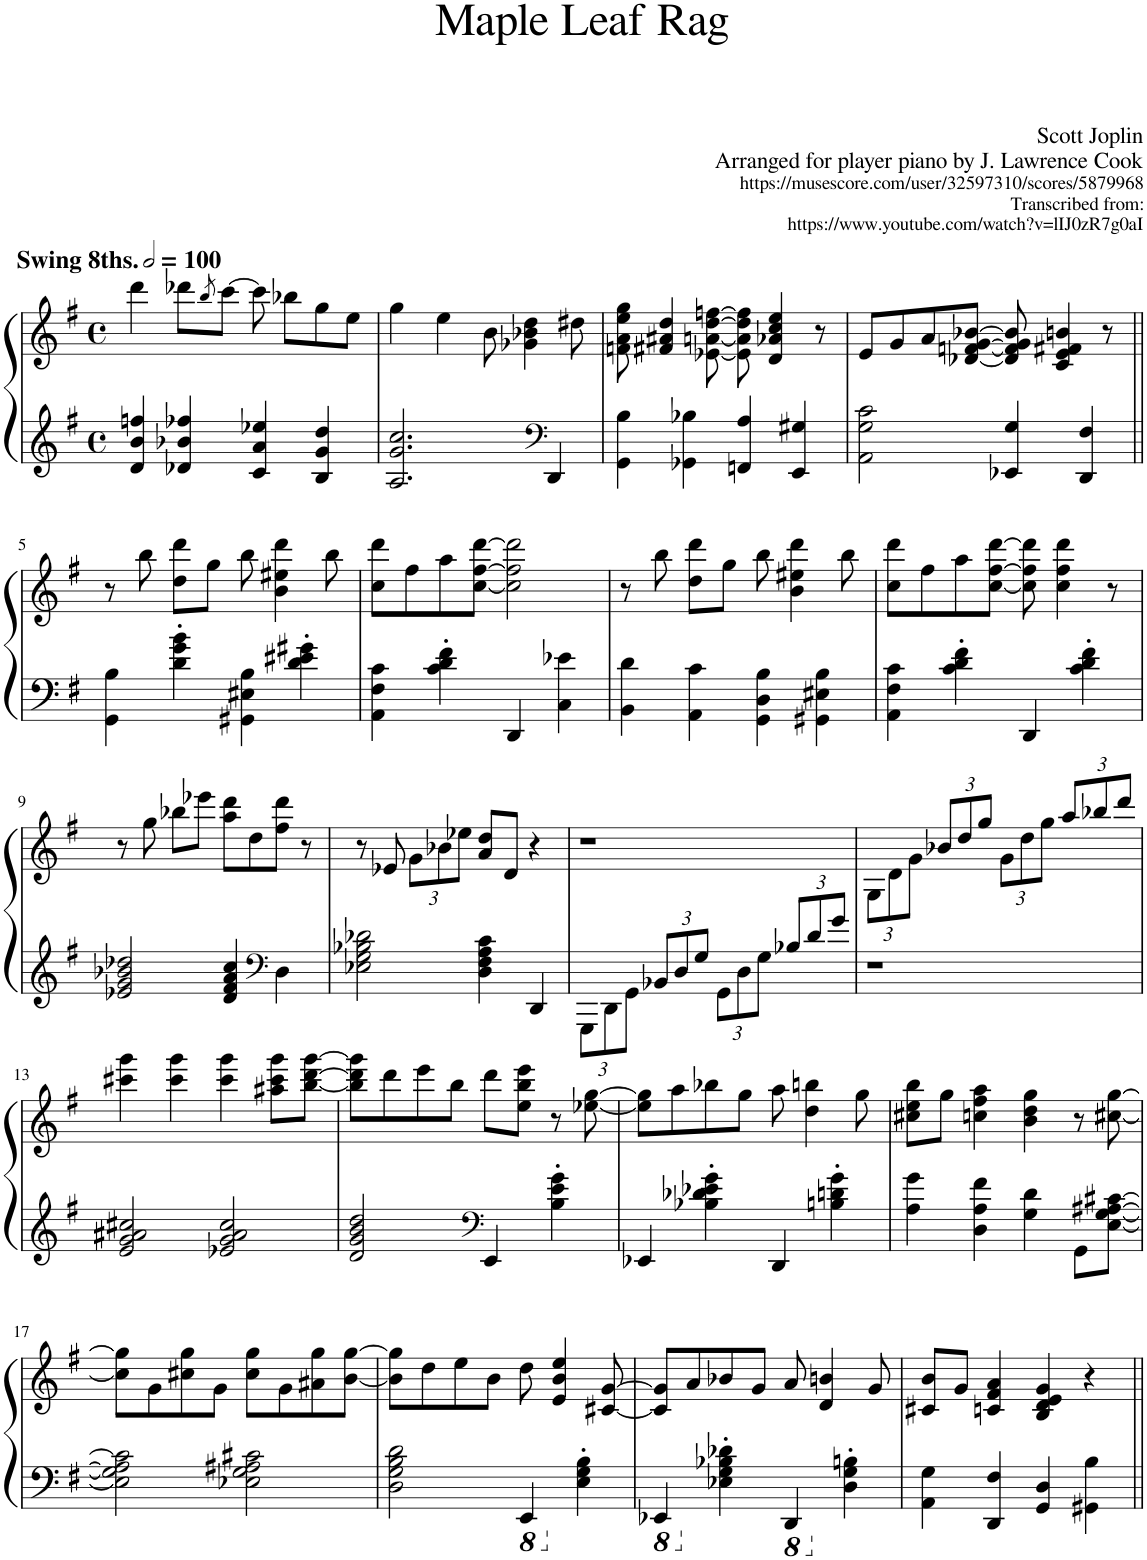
**kern	**kern
*part1	*part1
*staff2	*staff1
*I"Piano	*
*I'Pno.	*
*clefG2	*clefG2
*k[f#]	*k[f#]
*G:	*G:
*M4/4	*M4/4
*met(c)	*met(c)
*MM200	*MM200
=1	=1
!	!LO:TX:a:B:t=Swing 8ths.
4d/ 4b/ 4ffn/	4ddd\
4d-X/ 4b-X/ 4ff-X/	8ddd-X\L
.	8qbb/
.	[8ccc\J
4c/ 4a/ 4ee-X/	8ccc\]
.	8bb-X\L
4B/ 4g/ 4dd/	8gg\
.	8ee\J
=2	=2
2.A/ 2.g/ 2.cc/	4gg\
.	4ee\
.	8b\
.	4g-X\ 4b-X\ 4dd\
*clefF4	*
4DD/	.
.	8dd#X\
=3	=3
4GG\ 4B\	8fn\ 8a\ 8ee\ 8gg\
.	4f#X/ 4a#X/ 4dd/
4GG-X\ 4B-X\	.
.	[8e-X\ [8an\ [8dd\ [8ffn\
4FFn/ 4A/	8e-\] 8a\] 8dd\] 8ff\]
.	4d/ 4a-X/ 4cc/ 4ee/
4EE/ 4G#X/	.
.	8r
=4	=4
2AA\ 2G\ 2c\	8e/L
.	8g/
.	8a/
.	[8d-X/ [8fn/ [8g/ [8b-X/J
4EE-X/ 4G/	8d-/] 8f/] 8g/] 8b-/]
.	4c/ 4e/ 4f#X/ 4bn/
4DD/ 4F#/	.
.	8r
!!LO:LB:g=z
=5||	=5||
4GG\ 4B\	8r
.	8bb\
4d\' 4g\' 4b\'	8dd\ 8ddd\L
.	8gg\J
4GG#X\ 4E#X\ 4B\	8bb\
.	4b\ 4ee#X\ 4ddd\
4d\' 4e#X\' 4g#X\'	.
.	8bb\
=6	=6
4AA\ 4F#\ 4c\	8cc\ 8ddd\L
.	8ff#\
4c\' 4d\' 4f#\'	8aa\
.	[8cc\ [8ff#\ [8ddd\J
4DD/	2cc\] 2ff#\] 2ddd\]
4C\ 4e-X\	.
=7	=7
4BB\ 4d\	8r
.	8bb\
4AA\ 4c\	8dd\ 8ddd\L
.	8gg\J
4GG\ 4D\ 4B\	8bb\
.	4b\ 4ee#X\ 4ddd\
4GG#X\ 4E#X\ 4B\	.
.	8bb\
=8	=8
4AA\ 4F#\ 4c\	8cc\ 8ddd\L
.	8ff#\
4c\' 4d\' 4f#\'	8aa\
.	[8cc\ [8ff#\ [8ddd\J
4DD/	8cc\] 8ff#\] 8ddd\]
.	4cc\ 4ff#\ 4ddd\
4c\' 4d\' 4f#\'	.
.	8r
!!LO:LB:g=z
=9	=9
2e-X/ 2g/ 2b-X/ 2dd-X/	8r
.	8gg\
.	8bb-X\L
.	8eee-X\J
4d/ 4f#/ 4a/ 4cc/	8aa\ 8ddd\L
.	8dd\
*clefF4	*
4D\	8ff#\ 8ddd\J
.	8r
=10	=10
2E-X\ 2G\ 2B-X\ 2d-X\	8r
.	8e-X/
*	*Xbrackettup
.	12g\L
.	12b-X\
.	12ee-X\J
4D\ 4F#\ 4A\ 4c\	8a/ 8dd/L
.	8d/J
4DD/	4r
=11	=11
*Xbrackettup	*
12GGG\L	1r
12DD\	.
12GG\J	.
12BB-X/L	.
12D/	.
12G/J	.
12GG\L	.
12D\	.
12G\J	.
12B-X/L	.
12d/	.
12g/J	.
=12	=12
1r	12G\L
.	12d\
.	12g\J
.	12b-X/L
.	12dd/
.	12gg/J
.	12g\L
.	12dd\
.	12gg\J
.	12aa/L
.	12bb-X/
.	12ddd/J
!!LO:LB:g=z
=13	=13
2e/ 2g/ 2a#X/ 2cc#X/	4ccc#X\ 4ggg\
.	4ccc#\ 4ggg\
2e-X/ 2g/ 2a#/ 2cc#/	4ccc#\ 4ggg\
.	8aa#X\ 8ccc#\ 8ggg\L
.	[8bb\ [8ddd\ [8ggg\J
=14	=14
2d/ 2g/ 2b/ 2dd/	8bb\] 8ddd\] 8ggg\]L
.	8ddd\
.	8eee\
.	8bb\J
*clefF4	*
4EE/	8ddd\L
.	8ee\ 8bb\ 8eee\J
4B\' 4e\' 4g\'	8r
.	[8ee-X\ [8gg\
=15	=15
4EE-X/	8ee-\] 8gg\]L
.	8aa\
4B-X\' 4d-X\' 4e-X\' 4g\'	8bb-X\
.	8gg\J
4DD/	8aa\
.	4dd\ 4bbn\
4Bn\' 4dn\' 4g\'	.
.	8gg\
=16	=16
4A\ 4g\	8cc#X\ 8ee\ 8bb\L
.	8gg\J
4D\ 4A\ 4f#\	4ccn\ 4ff#\ 4aa\
4G\ 4d\	4b\ 4dd\ 4gg\
8GG\L	8r
[8E\ [8G\ [8A#X\ [8c#X\J	[8cc#X\ [8gg\
!!LO:LB:g=z
=17	=17
2E\] 2G\] 2A#\] 2c#\]	8cc#\] 8gg\]L
.	8g\
.	8cc#X\ 8gg\
.	8g\J
2E-X\ 2G\ 2A#X\ 2c#X\	8cc#\ 8gg\L
.	8g\
.	8a#X\ 8gg\
.	[8b\ [8gg\J
=18	=18
2D\ 2G\ 2B\ 2d\	8b\] 8gg\]L
.	8dd\
.	8ee\
.	8b\J
*8ba	*
4EEE/	8dd\
.	4e/ 4b/ 4ee/
*X8ba	*
4E\' 4G\' 4B\'	.
.	[8c#X/ [8g/
=19	=19
*8ba	*
4EEE-X/	8c#/] 8g/]L
.	8a/
*X8ba	*
4E-X\' 4G\' 4B-X\' 4d-X\'	8b-X/
.	8g/J
*8ba	*
4DDD/	8a/
.	4d/ 4bn/
*X8ba	*
4D\' 4G\' 4Bn\'	.
.	8g/
=20	=20
4AA\ 4G\	8c#X/ 8b/L
.	8g/J
4DD/ 4F#/	4cn/ 4f#/ 4a/
4GG/ 4D/	4B/ 4d/ 4e/ 4g/
4GG#X\ 4B\	4r
=||	=||
*-	*-
